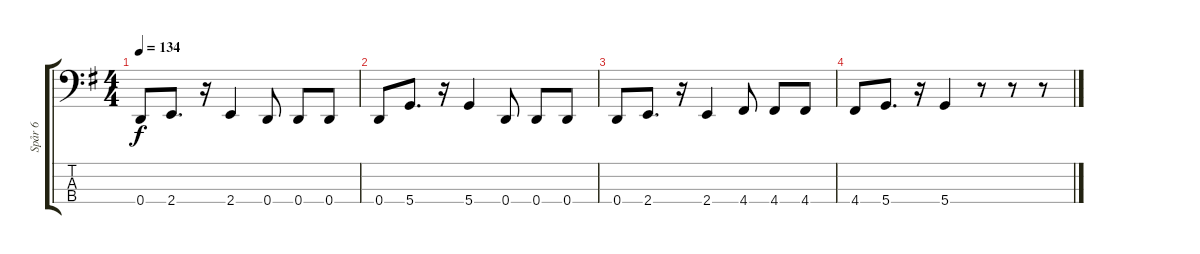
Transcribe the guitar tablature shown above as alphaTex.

\track ("Spår 6" "Spår 6") {instrument electricbassfinger}
\staff {score tabs}
\tuning (G2 D2 A1 D1) {hide}
\ts (4 4)
\tempo 134
\clef f4
\ks g
0.4.8{dy f} 2.4.8{d} r.16 2.4.4 0.4.8 0.4.8 0.4.8 |
0.4.8 5.4.8{d} r.16 5.4.4 0.4.8 0.4.8 0.4.8 |
0.4.8 2.4.8{d} r.16 2.4.4 4.4.8 4.4.8 4.4.8 |
4.4.8 5.4.8{d} r.16 5.4.4 r.8 r.8 r.8
